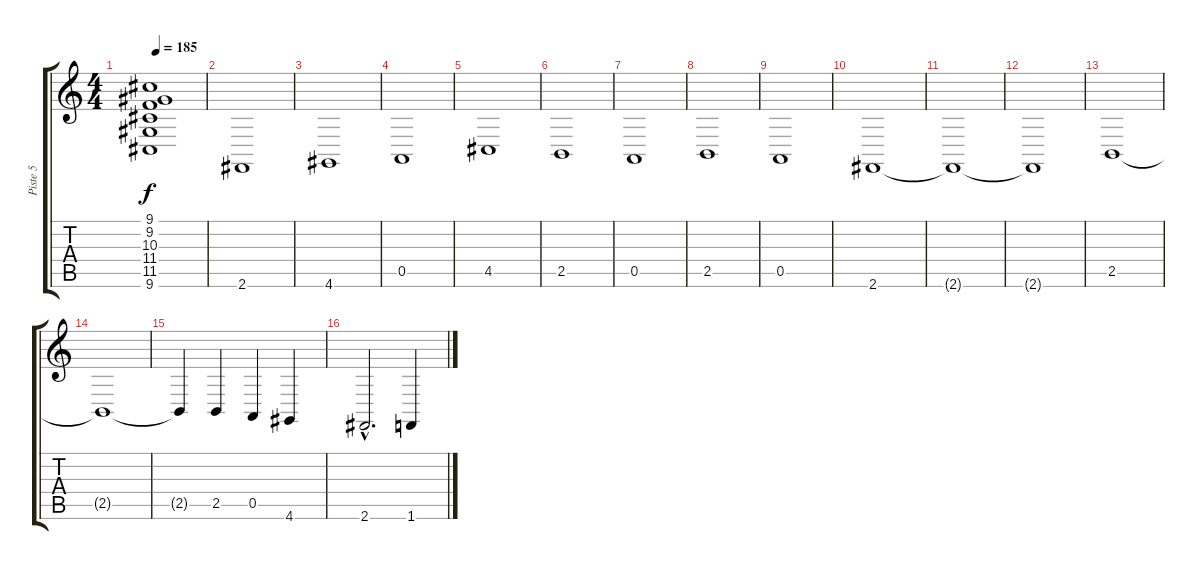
\track ("Piste 5" "Piste 5") {instrument stringensemble1}
\staff {score tabs}
\tuning (E4 B3 G3 D3 A2 E2) {hide}
\ts (4 4)
\tempo 185
\clef g2
\ks c
(9.1{t} 9.2{t} 10.3{t} 11.4{t} 11.5{t} 9.6{t}).1{dy f} |
\section ("" "")
2.6.1 |
4.6.1 |
0.5.1 |
4.5.1 |
2.5.1 |
0.5.1 |
2.5.1 |
0.5.1 |
\section ("" "")
2.6.1 |
2.6{t}.1 |
2.6{t}.1 |
2.5.1 |
2.5{t}.1 |
2.5{t}.4 2.5.4 0.5.4 4.6.4 |
2.6{hac}.2{d} 1.6.4
